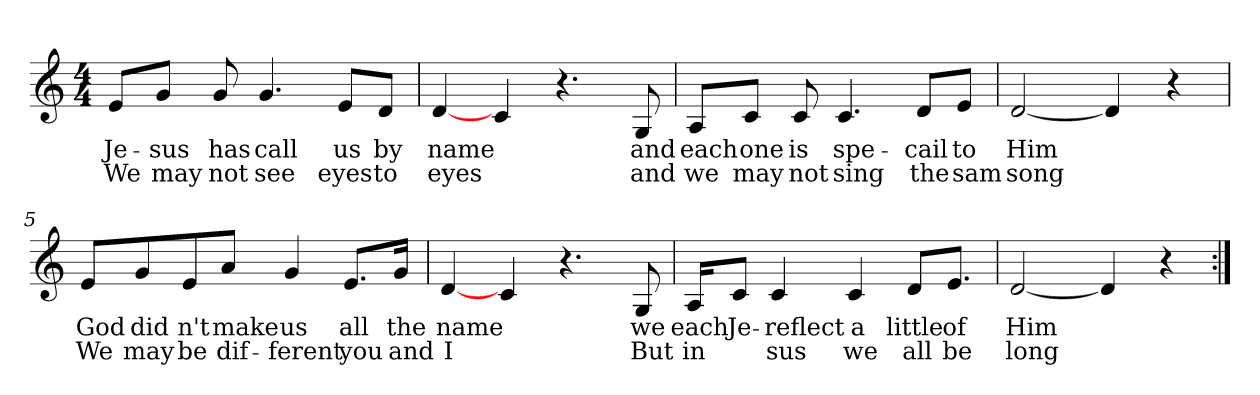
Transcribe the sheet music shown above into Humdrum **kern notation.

**kern	**text	**text
*part1	*part1	*part1
*staff1	*staff1	*staff1
!!LO:PB:g=z
*clefG2	*	*
*k[]	*	*
*C:	*	*
*M4/4	*	*
*MM70	*	*
=1	=1	=1
!	!LO:LY:b:color=#000000	!LO:LY:b:color=#000000
8ei/L	Je-	We
!	!LO:LY:b:color=#000000	!LO:LY:b:color=#000000
8gi/J	-sus	may
!	!LO:LY:b:color=#000000	!LO:LY:b:color=#000000
8gi/	has	not
!	!LO:LY:b:color=#000000	!LO:LY:b:color=#000000
4.gi/	call	see
!	!LO:LY:b:color=#000000	!LO:LY:b:color=#000000
8ei/L	us	eyes
!	!LO:LY:b:color=#000000	!LO:LY:b:color=#000000
8di/J	by	to
=2	=2	=2
!	!LO:LY:b:color=#000000	!LO:LY:b:color=#000000
[<4di/	name	eyes
4ci/	.	.
4.r	.	.
!	!LO:LY:b:color=#000000	!LO:LY:b:color=#000000
8Gi/	and	and
=3	=3	=3
!	!LO:LY:b:color=#000000	!LO:LY:b:color=#000000
8Ai/L	each	we
!	!LO:LY:b:color=#000000	!LO:LY:b:color=#000000
8ci/J	one	may
!	!LO:LY:b:color=#000000	!LO:LY:b:color=#000000
8ci/	is	not
!	!LO:LY:b:color=#000000	!LO:LY:b:color=#000000
4.ci/	spe-	sing
!	!LO:LY:b:color=#000000	!LO:LY:b:color=#000000
8di/L	-cail	the
!	!LO:LY:b:color=#000000	!LO:LY:b:color=#000000
8ei/J	to	sam
!!LO:LB:g=z
=4	=4	=4
!	!LO:LY:b:color=#000000	!LO:LY:b:color=#000000
[<2di/	Him	song
4di/]	.	.
4r	.	.
=5	=5	=5
!	!LO:LY:b:color=#000000	!LO:LY:b:color=#000000
8ei/L	God	We
!	!LO:LY:b:color=#000000	!LO:LY:b:color=#000000
8gi/	did	may
!	!LO:LY:b:color=#000000	!LO:LY:b:color=#000000
8ei/	n't	be
!	!LO:LY:b:color=#000000	!LO:LY:b:color=#000000
8ai/J	make	dif-
!	!LO:LY:b:color=#000000	!LO:LY:b:color=#000000
4gi/	us	-ferent
!	!LO:LY:b:color=#000000	!LO:LY:b:color=#000000
8.ei/L	all	you
!	!LO:LY:b:color=#000000	!LO:LY:b:color=#000000
16gi/Jk	the	and
=6	=6	=6
!	!LO:LY:b:color=#000000	!LO:LY:b:color=#000000
[<4di/	name	I
4ci/	.	.
4.r	.	.
!	!LO:LY:b:color=#000000	!LO:LY:b:color=#000000
8Gi/	we	But
!!LO:LB:g=z
=7	=7	=7
!	!LO:LY:b:color=#000000	!LO:LY:b:color=#000000
16Ai/KL	each	in
!	!LO:LY:b:color=#000000	!
8ci/J	Je-	.
!	!LO:LY:b:color=#000000	!LO:LY:b:color=#000000
4ci/	reflect	-sus
!	!LO:LY:b:color=#000000	!LO:LY:b:color=#000000
4ci/	a	we
!	!LO:LY:b:color=#000000	!LO:LY:b:color=#000000
8di/L	little	all
!	!LO:LY:b:color=#000000	!LO:LY:b:color=#000000
8.ei/J	of	be
=8	=8	=8
!	!LO:LY:b:color=#000000	!LO:LY:b:color=#000000
[<2di/	Him	long
4di/]	.	.
4r	.	.
=:|!	=:|!	=:|!
*-	*-	*-
